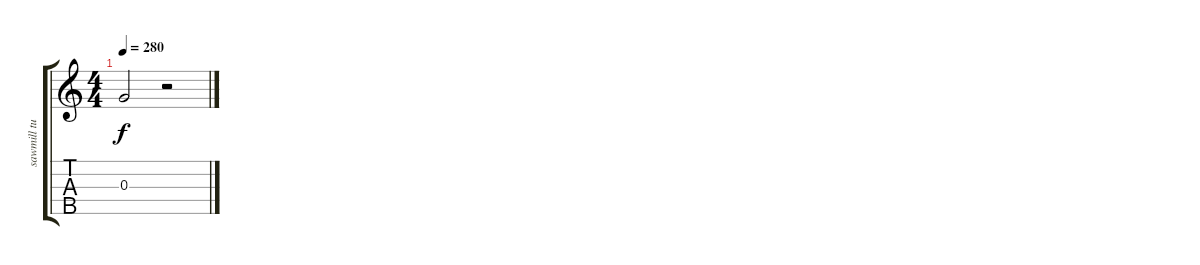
\track ("sawmill tuning (gDGCd)" "sawmill tu") {instrument banjo}
\staff {score tabs}
\tuning (D4 C4 G3 D3 G4) {hide}
\displaytranspose 12
\ts (4 4)
\tempo 280
\clef g2
\ks c
0.3.2{dy f} r.2
